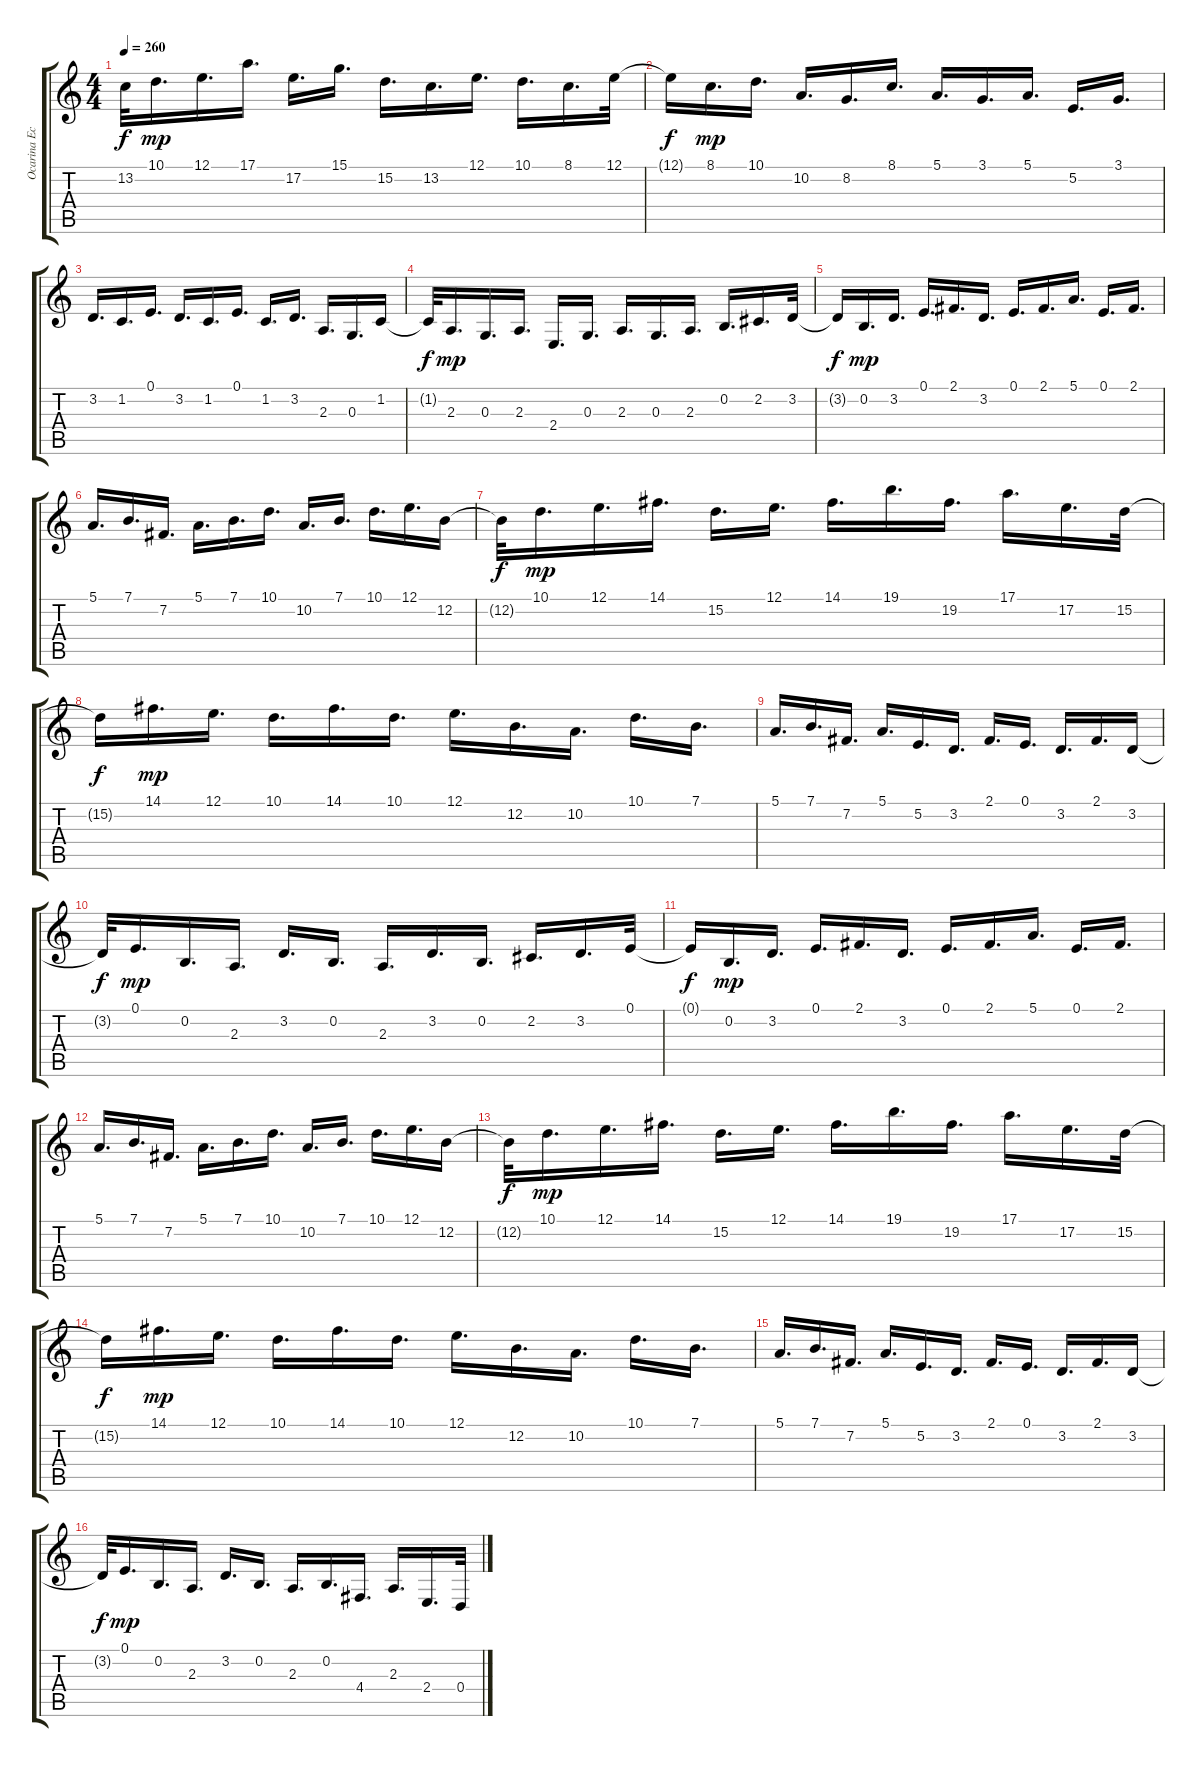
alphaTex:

\track ("Ocarina Echo" "Ocarina Ec") {instrument ocarina}
\staff {score tabs}
\tuning (E4 B3 G3 D3 A2 E2) {hide}
\ts (4 4)
\tempo 260
\clef g2
\ks c
13.2{t}.32{dy f} 10.1.16{d dy mp} 12.1.16{d} 17.1.16{d} 17.2.16{d} 15.1.16{d} 15.2.16{d} 13.2.16{d} 12.1.16{d} 10.1.16{d} 8.1.16{d} 12.1.32 |
12.1{t}.16{dy f} 8.1.16{d dy mp} 10.1.16{d} 10.2.16{d} 8.2.16{d} 8.1.16{d} 5.1.16{d} 3.1.16{d} 5.1.16{d} 5.2.16{d} 3.1.16{d} |
3.2.16{d} 1.2.16{d} 0.1.16{d} 3.2.16{d} 1.2.16{d} 0.1.16{d} 1.2.16{d} 3.2.16{d} 2.3.16{d} 0.3.16{d} 1.2.16 |
1.2{t}.32{dy f} 2.3.16{d dy mp} 0.3.16{d} 2.3.16{d} 2.4.16{d} 0.3.16{d} 2.3.16{d} 0.3.16{d} 2.3.16{d} 0.2.16{d} 2.2.16{d} 3.2.32 |
3.2{t}.16{dy f} 0.2.16{d dy mp} 3.2.16{d} 0.1.16{d} 2.1.16{d} 3.2.16{d} 0.1.16{d} 2.1.16{d} 5.1.16{d} 0.1.16{d} 2.1.16{d} |
5.1.16{d} 7.1.16{d} 7.2.16{d} 5.1.16{d} 7.1.16{d} 10.1.16{d} 10.2.16{d} 7.1.16{d} 10.1.16{d} 12.1.16{d} 12.2.16 |
12.2{t}.32{dy f} 10.1.16{d dy mp} 12.1.16{d} 14.1.16{d} 15.2.16{d} 12.1.16{d} 14.1.16{d} 19.1.16{d} 19.2.16{d} 17.1.16{d} 17.2.16{d} 15.2.32 |
15.2{t}.16{dy f} 14.1.16{d dy mp} 12.1.16{d} 10.1.16{d} 14.1.16{d} 10.1.16{d} 12.1.16{d} 12.2.16{d} 10.2.16{d} 10.1.16{d} 7.1.16{d} |
5.1.16{d} 7.1.16{d} 7.2.16{d} 5.1.16{d} 5.2.16{d} 3.2.16{d} 2.1.16{d} 0.1.16{d} 3.2.16{d} 2.1.16{d} 3.2.16 |
3.2{t}.32{dy f} 0.1.16{d dy mp} 0.2.16{d} 2.3.16{d} 3.2.16{d} 0.2.16{d} 2.3.16{d} 3.2.16{d} 0.2.16{d} 2.2.16{d} 3.2.16{d} 0.1.32 |
0.1{t}.16{dy f} 0.2.16{d dy mp} 3.2.16{d} 0.1.16{d} 2.1.16{d} 3.2.16{d} 0.1.16{d} 2.1.16{d} 5.1.16{d} 0.1.16{d} 2.1.16{d} |
5.1.16{d} 7.1.16{d} 7.2.16{d} 5.1.16{d} 7.1.16{d} 10.1.16{d} 10.2.16{d} 7.1.16{d} 10.1.16{d} 12.1.16{d} 12.2.16 |
12.2{t}.32{dy f} 10.1.16{d dy mp} 12.1.16{d} 14.1.16{d} 15.2.16{d} 12.1.16{d} 14.1.16{d} 19.1.16{d} 19.2.16{d} 17.1.16{d} 17.2.16{d} 15.2.32 |
15.2{t}.16{dy f} 14.1.16{d dy mp} 12.1.16{d} 10.1.16{d} 14.1.16{d} 10.1.16{d} 12.1.16{d} 12.2.16{d} 10.2.16{d} 10.1.16{d} 7.1.16{d} |
5.1.16{d} 7.1.16{d} 7.2.16{d} 5.1.16{d} 5.2.16{d} 3.2.16{d} 2.1.16{d} 0.1.16{d} 3.2.16{d} 2.1.16{d} 3.2.16 |
3.2{t}.32{dy f} 0.1.16{d dy mp} 0.2.16{d} 2.3.16{d} 3.2.16{d} 0.2.16{d} 2.3.16{d} 0.2.16{d} 4.4.16{d} 2.3.16{d} 2.4.16{d} 0.4.32
